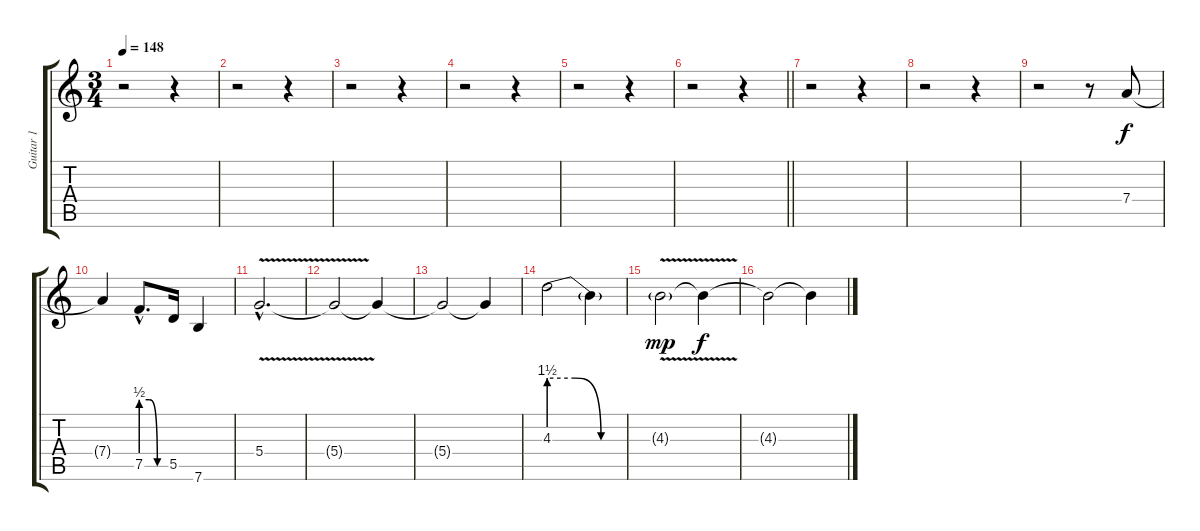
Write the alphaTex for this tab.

\track ("Guitar 1" "Guitar 1") {instrument distortionguitar}
\staff {score tabs}
\tuning (E4 B3 G3 D3 A2 E2) {hide}
\ts (3 4)
\tempo 148
\clef g2
\ks c
r.2{dy f} r.4 |
r.2 r.4 |
r.2 r.4 |
r.2 r.4 |
r.2 r.4 |
\barLineRight lightlight
r.2 r.4 |
r.2 r.4 |
r.2 r.4 |
r.2 r.8 7.4.8 |
7.4{t}.4 7.5{be (custom 0 2 20 2 40 0 60 0) hac}.8{d} 5.5.16 7.6.4 |
5.4{v hac}.2{d} |
5.4{t}.2 5.4{t}.4 |
5.4{t}.2 5.4{t}.4 |
4.3{be (custom 0 6 20 6 40 0 60 0)}.2 4.3{t}.4 |
4.3{v g}.2{dy mp} 4.3{t}.4{dy f} |
4.3{t}.2 4.3{t}.4
